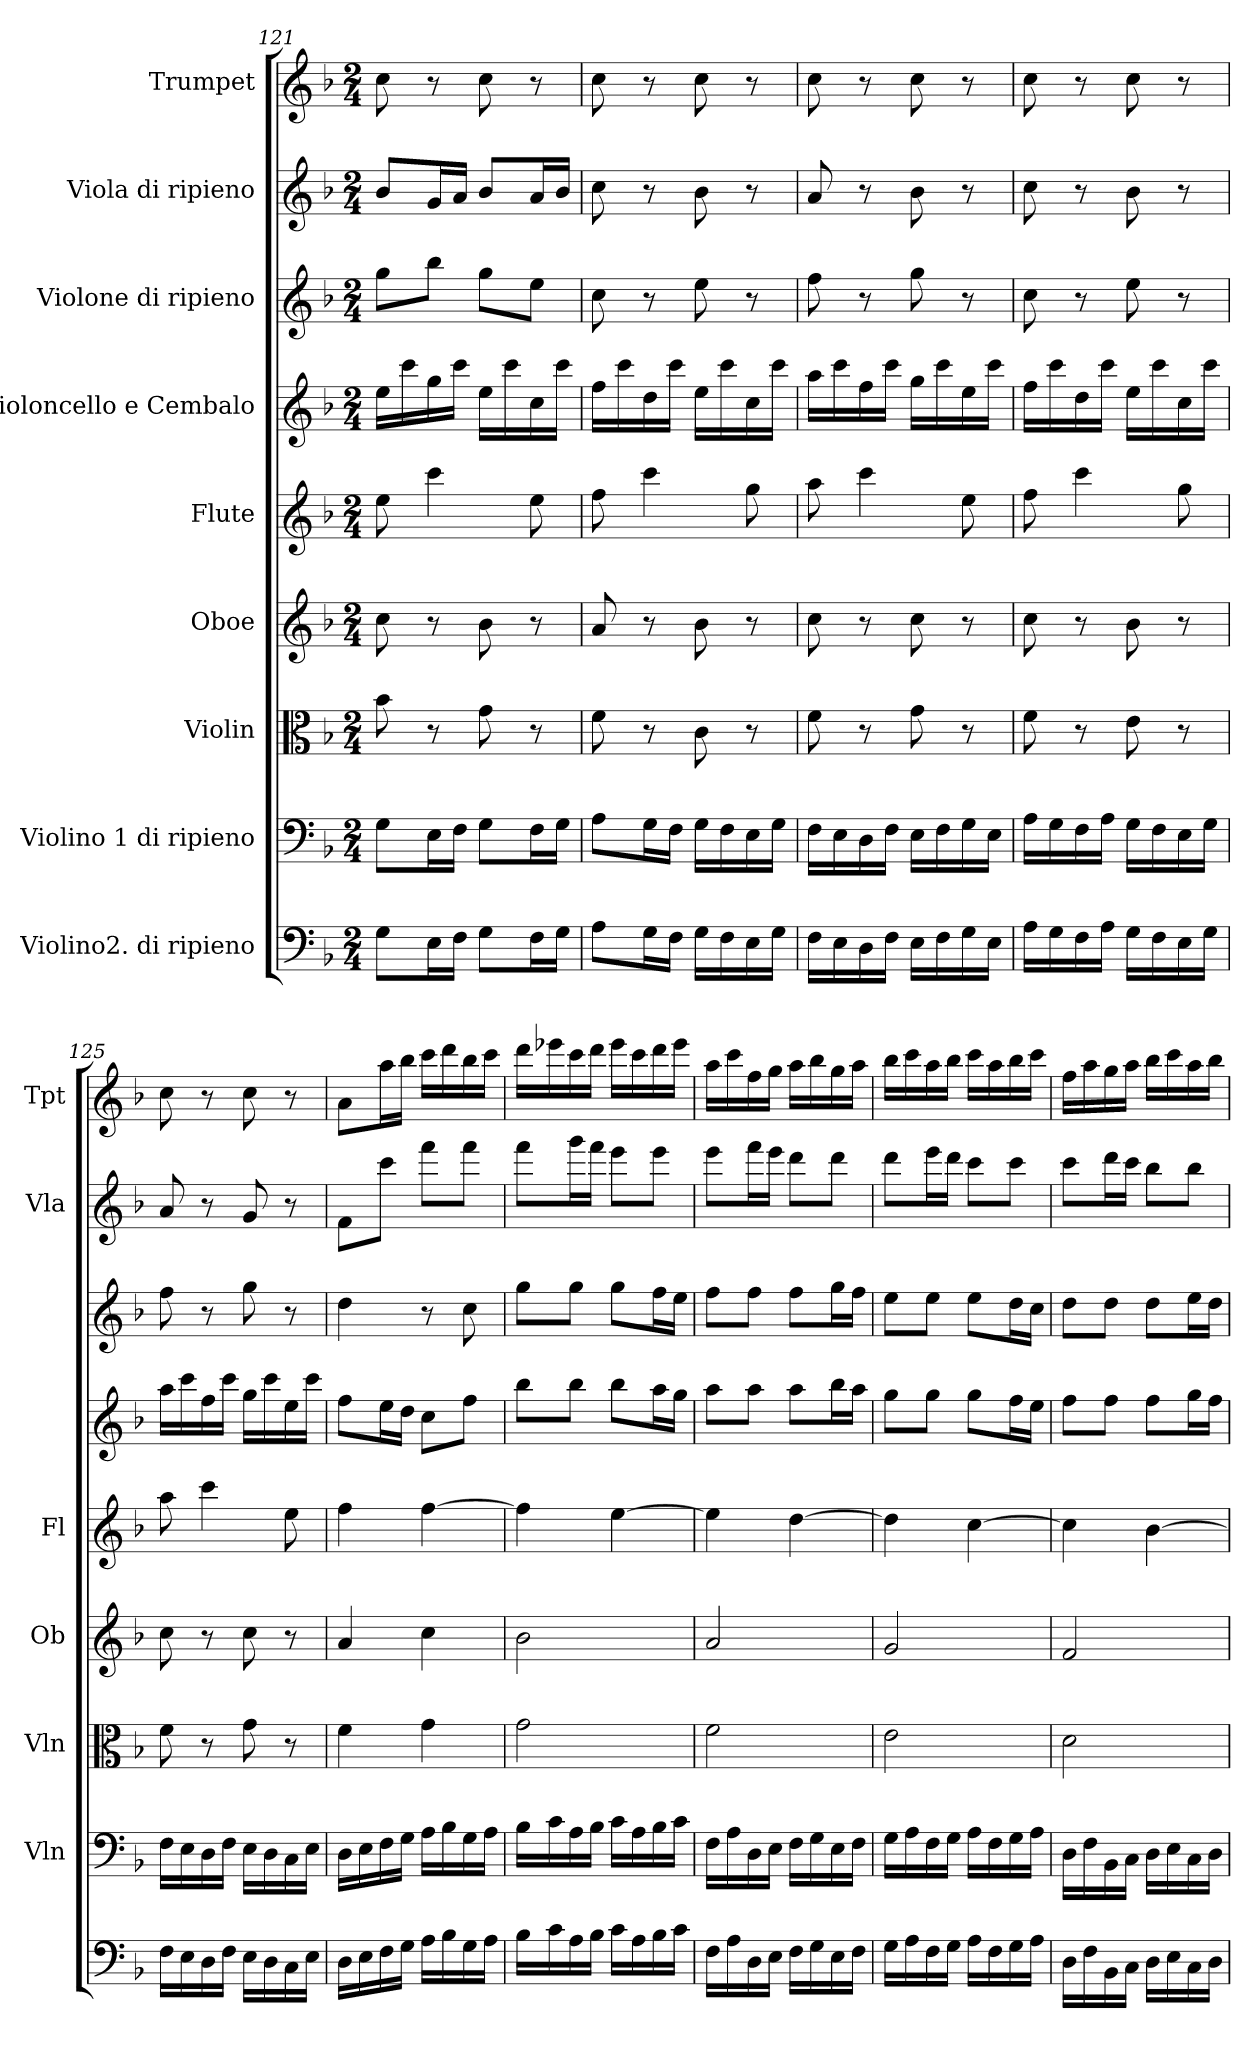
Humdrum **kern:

**kern	**kern	**kern	**kern	**kern	**kern	**kern	**kern	**kern
*part9	*part8	*part7	*part6	*part5	*part4	*part3	*part2	*part1
*staff9	*staff8	*staff7	*staff6	*staff5	*staff4	*staff3	*staff2	*staff1
*I"Violino2. di ripieno	*I"Violino 1 di ripieno	*I"Violin	*I"Oboe	*I"Flute	*I"Violoncello e Cembalo	*I"Violone di ripieno	*I"Viola di ripieno	*I"Trumpet
*	*I'Vln	*I'Vln	*I'Ob	*I'Fl	*	*	*I'Vla	*I'Tpt
*clefF4	*clefF4	*clefC3	*clefG2	*clefG2	*clefG2	*clefG2	*clefG2	*clefG2
*	*	*	*	*	*	*	*	*ITrd1c2
*k[b-]	*k[b-]	*k[b-]	*k[b-]	*k[b-]	*k[b-]	*k[b-]	*k[b-]	*k[b-e-a-]
*F:	*F:	*F:	*F:	*F:	*F:	*F:	*F:	*E-:
*M2/4	*M2/4	*M2/4	*M2/4	*M2/4	*M2/4	*M2/4	*M2/4	*M2/4
=121	=121	=121	=121	=121	=121	=121	=121	=121
8G\L	8G\L	8b-\	8cc\	8ee\	16ee\LL	8gg\L	8b-/L	8b-\
.	.	.	.	.	16ccc\	.	.	.
16E\L	16E\L	8r	8r	4ccc\	16gg\	8bb-\J	16g/L	8r
16F\JJ	16F\JJ	.	.	.	16ccc\JJ	.	16a/JJ	.
8G\L	8G\L	8g\	8b-\	.	16ee\LL	8gg\L	8b-/L	8b-\
.	.	.	.	.	16ccc\	.	.	.
16F\L	16F\L	8r	8r	8ee\	16cc\	8ee\J	16a/L	8r
16G\JJ	16G\JJ	.	.	.	16ccc\JJ	.	16b-/JJ	.
=122	=122	=122	=122	=122	=122	=122	=122	=122
8A\L	8A\L	8f\	8a/	8ff\	16ff\LL	8cc\	8cc\	8b-\
.	.	.	.	.	16ccc\	.	.	.
16G\L	16G\L	8r	8r	4ccc\	16dd\	8r	8r	8r
16F\JJ	16F\JJ	.	.	.	16ccc\JJ	.	.	.
16G\LL	16G\LL	8c\	8b-\	.	16ee\LL	8ee\	8b-\	8b-\
16F\	16F\	.	.	.	16ccc\	.	.	.
16E\	16E\	8r	8r	8gg\	16cc\	8r	8r	8r
16G\JJ	16G\JJ	.	.	.	16ccc\JJ	.	.	.
=123	=123	=123	=123	=123	=123	=123	=123	=123
16F\LL	16F\LL	8f\	8cc\	8aa\	16aa\LL	8ff\	8a/	8b-\
16E\	16E\	.	.	.	16ccc\	.	.	.
16D\	16D\	8r	8r	4ccc\	16ff\	8r	8r	8r
16F\JJ	16F\JJ	.	.	.	16ccc\JJ	.	.	.
16E\LL	16E\LL	8g\	8cc\	.	16gg\LL	8gg\	8b-\	8b-\
16F\	16F\	.	.	.	16ccc\	.	.	.
16G\	16G\	8r	8r	8ee\	16ee\	8r	8r	8r
16E\JJ	16E\JJ	.	.	.	16ccc\JJ	.	.	.
=124	=124	=124	=124	=124	=124	=124	=124	=124
16A\LL	16A\LL	8f\	8cc\	8ff\	16ff\LL	8cc\	8cc\	8b-\
16G\	16G\	.	.	.	16ccc\	.	.	.
16F\	16F\	8r	8r	4ccc\	16dd\	8r	8r	8r
16A\JJ	16A\JJ	.	.	.	16ccc\JJ	.	.	.
16G\LL	16G\LL	8e\	8b-\	.	16ee\LL	8ee\	8b-\	8b-\
16F\	16F\	.	.	.	16ccc\	.	.	.
16E\	16E\	8r	8r	8gg\	16cc\	8r	8r	8r
16G\JJ	16G\JJ	.	.	.	16ccc\JJ	.	.	.
=125	=125	=125	=125	=125	=125	=125	=125	=125
16F\LL	16F\LL	8f\	8cc\	8aa\	16aa\LL	8ff\	8a/	8b-\
16E\	16E\	.	.	.	16ccc\	.	.	.
16D\	16D\	8r	8r	4ccc\	16ff\	8r	8r	8r
16F\JJ	16F\JJ	.	.	.	16ccc\JJ	.	.	.
16E\LL	16E\LL	8g\	8cc\	.	16gg\LL	8gg\	8g/	8b-\
16D\	16D\	.	.	.	16ccc\	.	.	.
16C\	16C\	8r	8r	8ee\	16ee\	8r	8r	8r
16E\JJ	16E\JJ	.	.	.	16ccc\JJ	.	.	.
=126	=126	=126	=126	=126	=126	=126	=126	=126
16D\LL	16D\LL	4f\	4a/	4ff\	8ff\L	4dd\	8f\L	8g\L
16E\	16E\	.	.	.	.	.	.	.
16F\	16F\	.	.	.	16ee\L	.	8ccc\J	16gg\L
16G\JJ	16G\JJ	.	.	.	16dd\JJ	.	.	16aa-\JJ
16A\LL	16A\LL	4g\	4cc\	[4ff\	8cc\L	8r	8fff\L	16bb-\LL
16B-\	16B-\	.	.	.	.	.	.	16ccc\
16G\	16G\	.	.	.	8ff\J	8cc\	8fff\J	16aa-\
16A\JJ	16A\JJ	.	.	.	.	.	.	16bb-\JJ
=127	=127	=127	=127	=127	=127	=127	=127	=127
16B-\LL	16B-\LL	2g\	2b-\	4ff\]	8bb-\L	8gg\L	8fff\L	16ccc\LL
16c\	16c\	.	.	.	.	.	.	16ddd-X\
16A\	16A\	.	.	.	8bb-\J	8gg\J	16ggg\L	16bb-\
16B-\JJ	16B-\JJ	.	.	.	.	.	16fff\JJ	16ccc\JJ
16c\LL	16c\LL	.	.	[4ee\	8bb-\L	8gg\L	8eee\L	16ddd-\LL
16A\	16A\	.	.	.	.	.	.	16bb-\
16B-\	16B-\	.	.	.	16aa\L	16ff\L	8eee\J	16ccc\
16c\JJ	16c\JJ	.	.	.	16gg\JJ	16ee\JJ	.	16ddd-\JJ
=128	=128	=128	=128	=128	=128	=128	=128	=128
16F\LL	16F\LL	2f\	2a/	4ee\]	8aa\L	8ff\L	8eee\L	16gg\LL
16A\	16A\	.	.	.	.	.	.	16bb-\
16D\	16D\	.	.	.	8aa\J	8ff\J	16fff\L	16ee-\
16E\JJ	16E\JJ	.	.	.	.	.	16eee\JJ	16ff\JJ
16F\LL	16F\LL	.	.	[4dd\	8aa\L	8ff\L	8ddd\L	16gg\LL
16G\	16G\	.	.	.	.	.	.	16aa-\
16E\	16E\	.	.	.	16bb-\L	16gg\L	8ddd\J	16ff\
16F\JJ	16F\JJ	.	.	.	16aa\JJ	16ff\JJ	.	16gg\JJ
=129	=129	=129	=129	=129	=129	=129	=129	=129
16G\LL	16G\LL	2e\	2g/	4dd\]	8gg\L	8ee\L	8ddd\L	16aa-\LL
16A\	16A\	.	.	.	.	.	.	16bb-\
16F\	16F\	.	.	.	8gg\J	8ee\J	16eee\L	16gg\
16G\JJ	16G\JJ	.	.	.	.	.	16ddd\JJ	16aa-\JJ
16A\LL	16A\LL	.	.	[4cc\	8gg\L	8ee\L	8ccc\L	16bb-\LL
16F\	16F\	.	.	.	.	.	.	16gg\
16G\	16G\	.	.	.	16ff\L	16dd\L	8ccc\J	16aa-\
16A\JJ	16A\JJ	.	.	.	16ee\JJ	16cc\JJ	.	16bb-\JJ
=130	=130	=130	=130	=130	=130	=130	=130	=130
16D\LL	16D\LL	2d\	2f/	4cc\]	8ff\L	8dd\L	8ccc\L	16ee-\LL
16F\	16F\	.	.	.	.	.	.	16gg\
16BB-\	16BB-\	.	.	.	8ff\J	8dd\J	16ddd\L	16ff\
16C\JJ	16C\JJ	.	.	.	.	.	16ccc\JJ	16gg\JJ
16D\LL	16D\LL	.	.	[4b-\	8ff\L	8dd\L	8bb-\L	16aa-\LL
16E\	16E\	.	.	.	.	.	.	16bb-\
16C\	16C\	.	.	.	16gg\L	16ee\L	8bb-\J	16gg\
16D\JJ	16D\JJ	.	.	.	16ff\JJ	16dd\JJ	.	16aa-\JJ
=	=	=	=	=	=	=	=	=
*-	*-	*-	*-	*-	*-	*-	*-	*-
